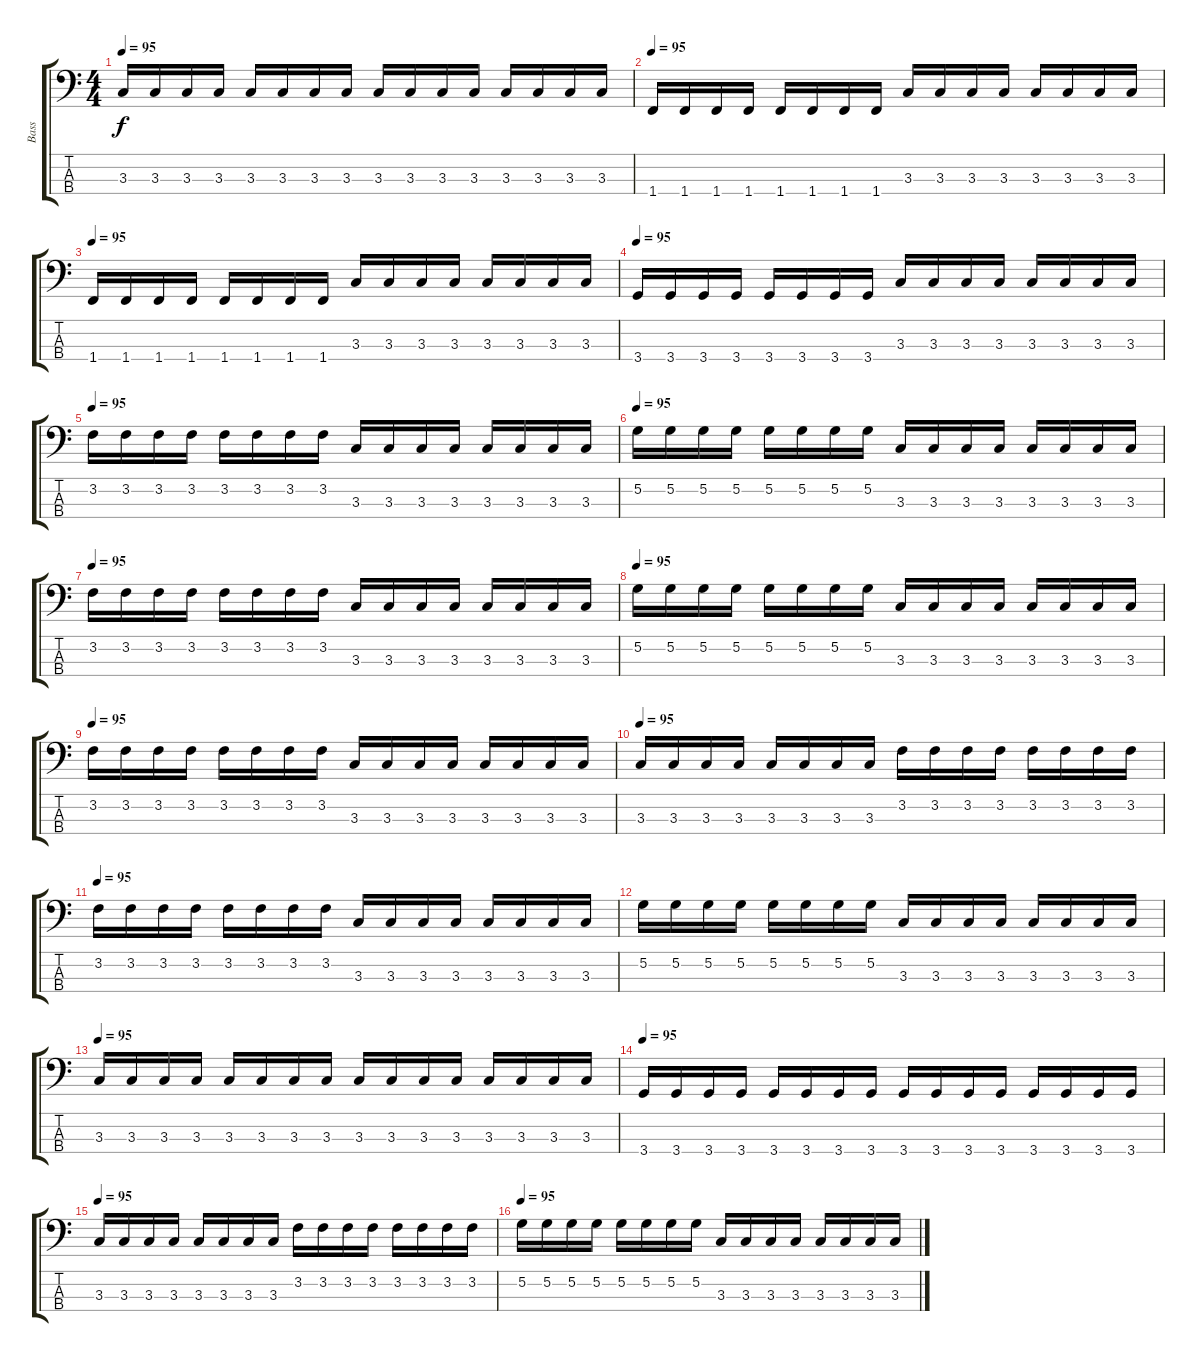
\track ("Bass" "Bass") {instrument slapbass1}
\staff {score tabs}
\tuning (G2 D2 A1 E1) {hide}
\ts (4 4)
\tempo 95
\clef f4
\ks c
3.3.16{dy f} 3.3.16 3.3.16 3.3.16 3.3.16 3.3.16 3.3.16 3.3.16 3.3.16 3.3.16 3.3.16 3.3.16 3.3.16 3.3.16 3.3.16 3.3.16 |
\tempo 95
1.4.16 1.4.16 1.4.16 1.4.16 1.4.16 1.4.16 1.4.16 1.4.16 3.3.16 3.3.16 3.3.16 3.3.16 3.3.16 3.3.16 3.3.16 3.3.16 |
\tempo 95
1.4.16 1.4.16 1.4.16 1.4.16 1.4.16 1.4.16 1.4.16 1.4.16 3.3.16 3.3.16 3.3.16 3.3.16 3.3.16 3.3.16 3.3.16 3.3.16 |
\tempo 95
3.4.16 3.4.16 3.4.16 3.4.16 3.4.16 3.4.16 3.4.16 3.4.16 3.3.16 3.3.16 3.3.16 3.3.16 3.3.16 3.3.16 3.3.16 3.3.16 |
\tempo 95
3.2.16 3.2.16 3.2.16 3.2.16 3.2.16 3.2.16 3.2.16 3.2.16 3.3.16 3.3.16 3.3.16 3.3.16 3.3.16 3.3.16 3.3.16 3.3.16 |
\tempo 95
5.2.16 5.2.16 5.2.16 5.2.16 5.2.16 5.2.16 5.2.16 5.2.16 3.3.16 3.3.16 3.3.16 3.3.16 3.3.16 3.3.16 3.3.16 3.3.16 |
\tempo 95
3.2.16 3.2.16 3.2.16 3.2.16 3.2.16 3.2.16 3.2.16 3.2.16 3.3.16 3.3.16 3.3.16 3.3.16 3.3.16 3.3.16 3.3.16 3.3.16 |
\tempo 95
5.2.16 5.2.16 5.2.16 5.2.16 5.2.16 5.2.16 5.2.16 5.2.16 3.3.16 3.3.16 3.3.16 3.3.16 3.3.16 3.3.16 3.3.16 3.3.16 |
\tempo 95
3.2.16 3.2.16 3.2.16 3.2.16 3.2.16 3.2.16 3.2.16 3.2.16 3.3.16 3.3.16 3.3.16 3.3.16 3.3.16 3.3.16 3.3.16 3.3.16 |
\tempo 95
3.3.16 3.3.16 3.3.16 3.3.16 3.3.16 3.3.16 3.3.16 3.3.16 3.2.16 3.2.16 3.2.16 3.2.16 3.2.16 3.2.16 3.2.16 3.2.16 |
\tempo 95
3.2.16 3.2.16 3.2.16 3.2.16 3.2.16 3.2.16 3.2.16 3.2.16 3.3.16 3.3.16 3.3.16 3.3.16 3.3.16 3.3.16 3.3.16 3.3.16 |
5.2.16 5.2.16 5.2.16 5.2.16 5.2.16 5.2.16 5.2.16 5.2.16 3.3.16 3.3.16 3.3.16 3.3.16 3.3.16 3.3.16 3.3.16 3.3.16 |
\tempo 95
3.3.16 3.3.16 3.3.16 3.3.16 3.3.16 3.3.16 3.3.16 3.3.16 3.3.16 3.3.16 3.3.16 3.3.16 3.3.16 3.3.16 3.3.16 3.3.16 |
\tempo 95
3.4.16 3.4.16 3.4.16 3.4.16 3.4.16 3.4.16 3.4.16 3.4.16 3.4.16 3.4.16 3.4.16 3.4.16 3.4.16 3.4.16 3.4.16 3.4.16 |
\tempo 95
3.3.16 3.3.16 3.3.16 3.3.16 3.3.16 3.3.16 3.3.16 3.3.16 3.2.16 3.2.16 3.2.16 3.2.16 3.2.16 3.2.16 3.2.16 3.2.16 |
\tempo 95
5.2.16 5.2.16 5.2.16 5.2.16 5.2.16 5.2.16 5.2.16 5.2.16 3.3.16 3.3.16 3.3.16 3.3.16 3.3.16 3.3.16 3.3.16 3.3.16
